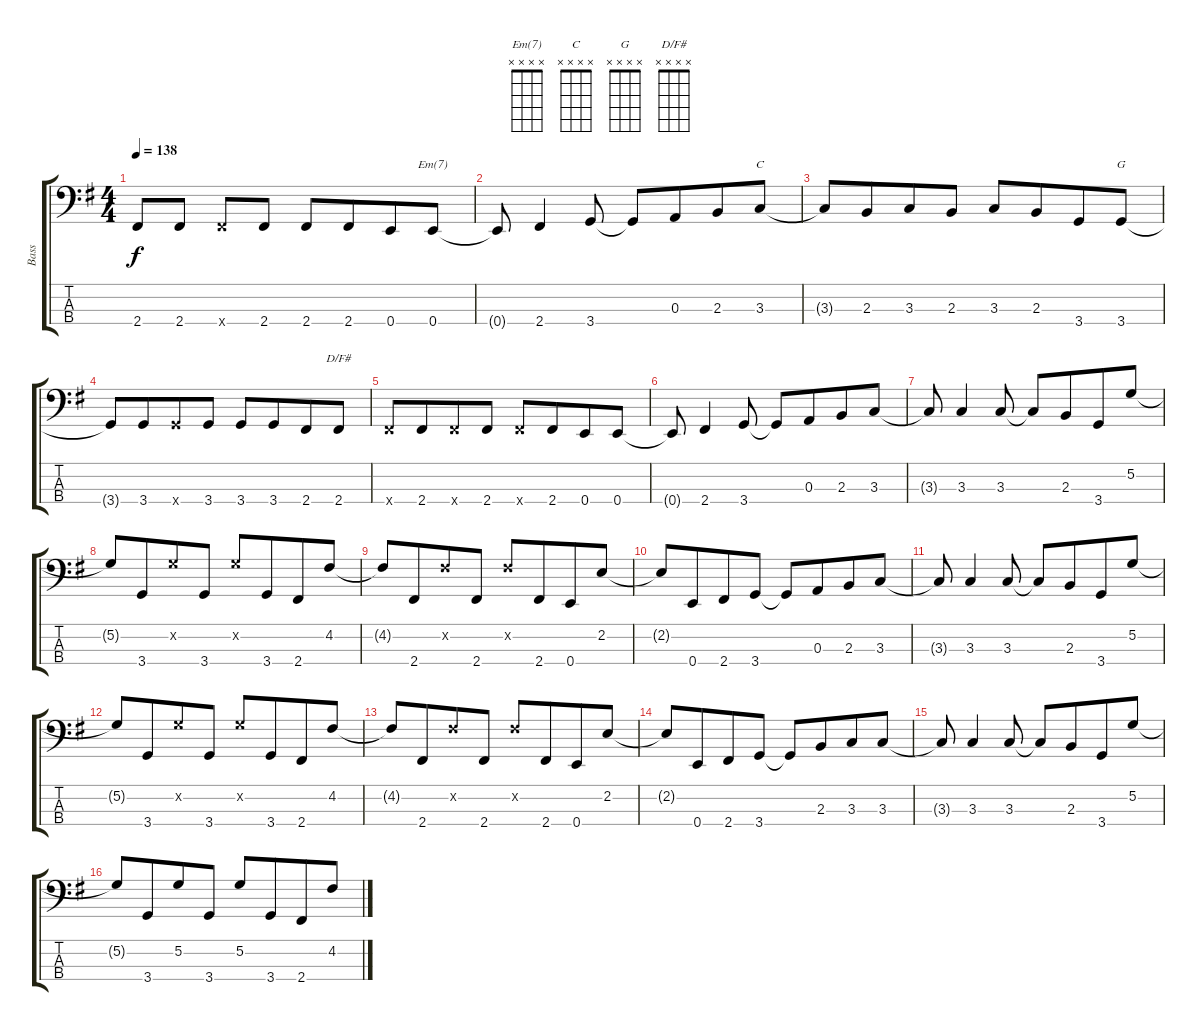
\track ("Bass" "Bass") {instrument electricbassfinger}
\staff {score tabs}
\tuning (G2 D2 A1 E1) {hide}
\chord ("Em(7)" x x x x)
\chord ("C" x x x x)
\chord ("G" x x x x)
\chord ("D/F#" x x x x)
\ts (4 4)
\tempo 138
\clef f4
\ks g
2.4{t}.8{dy f} 2.4.8 2.4{x}.8 2.4.8 2.4.8 2.4.8{beam merge} 0.4.8 0.4.8{ch "Em(7)"} |
0.4{t}.8 2.4.4 3.4.8 3.4{t}.8 0.3.8{beam merge} 2.3.8 3.3.8{ch "C"} |
3.3{t}.8 2.3.8{beam merge} 3.3.8 2.3.8 3.3.8 2.3.8{beam merge} 3.4.8 3.4.8{ch "G"} |
3.4{t}.8 3.4.8{beam merge} 3.4{x}.8 3.4.8{beam split} 3.4.8 3.4.8{beam merge} 2.4.8 2.4.8{ch "D/F#"} |
2.4{x}.8 2.4.8{beam merge} 2.4{x}.8 2.4.8{beam split} 2.4{x}.8 2.4.8{beam merge} 0.4.8 0.4.8 |
0.4{t}.8 2.4.4 3.4.8{beam split} 3.4{t}.8 0.3.8{beam merge} 2.3.8 3.3.8 |
3.3{t}.8 3.3.4 3.3.8{beam split} 3.3{t}.8{beam Up} 2.3.8{beam Up beam merge} 3.4.8{beam Up} 5.2.8{beam Up} |
5.2{t}.8{beam Up} 3.4.8{beam Up beam merge} 5.2{x}.8{beam Up} 3.4.8{beam Up beam split} 5.2{x}.8 3.4.8{beam merge} 2.4.8 4.2.8 |
4.2{t}.8 2.4.8{beam merge} 4.2{x}.8 2.4.8{beam split} 4.2{x}.8 2.4.8{beam merge} 0.4.8 2.2.8 |
2.2{t}.8 0.4.8{beam merge} 2.4.8 3.4.8 3.4{t}.8 0.3.8{beam merge} 2.3.8 3.3.8 |
3.3{t}.8 3.3.4 3.3.8{beam split} 3.3{t}.8{beam Up} 2.3.8{beam Up beam merge} 3.4.8{beam Up} 5.2.8{beam Up} |
5.2{t}.8{beam Up} 3.4.8{beam Up beam merge} 5.2{x}.8{beam Up} 3.4.8{beam Up beam split} 5.2{x}.8 3.4.8{beam merge} 2.4.8 4.2.8 |
4.2{t}.8 2.4.8{beam merge} 4.2{x}.8 2.4.8{beam split} 4.2{x}.8 2.4.8{beam merge} 0.4.8 2.2.8 |
2.2{t}.8 0.4.8{beam merge} 2.4.8 3.4.8 3.4{t}.8 2.3.8{beam merge} 3.3.8 3.3.8 |
3.3{t}.8 3.3.4 3.3.8{beam split} 3.3{t}.8{beam Up} 2.3.8{beam Up beam merge} 3.4.8{beam Up} 5.2.8{beam Up} |
5.2{t}.8{beam Up} 3.4.8{beam Up beam merge} 5.2.8{beam Up} 3.4.8{beam Up beam split} 5.2.8 3.4.8{beam merge} 2.4.8 4.2.8
